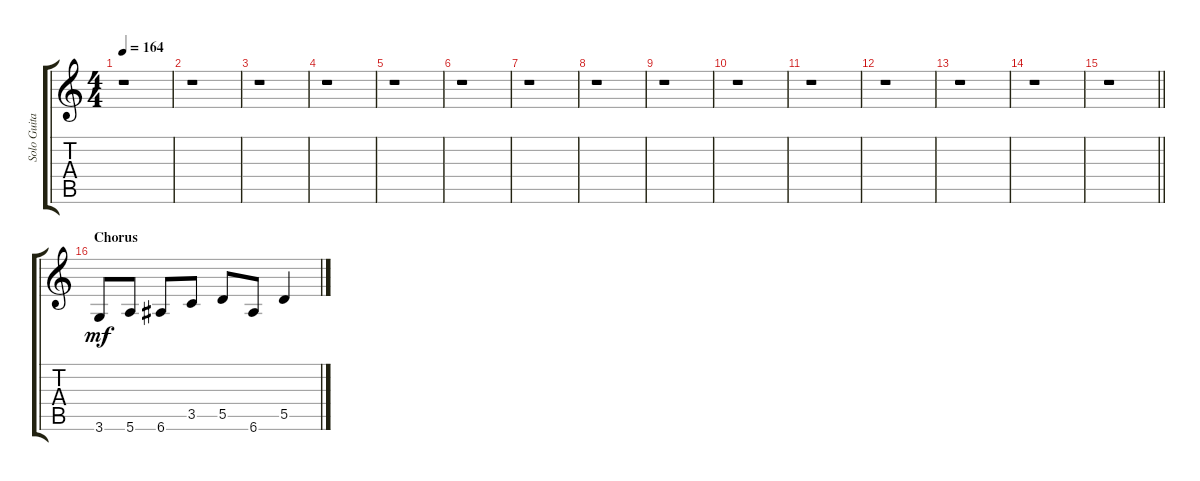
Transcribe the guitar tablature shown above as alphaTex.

\track ("Solo Guitar 2 (Ritchie Blackmore)" "Solo Guita") {instrument overdrivenguitar}
\staff {score tabs}
\tuning (E4 B3 G3 D3 A2 E2) {hide}
\ts (4 4)
\tempo 164
\clef g2
\ks c
r.1{dy mp} |
r.1 |
r.1 |
r.1 |
r.1 |
r.1 |
r.1 |
r.1 |
r.1 |
r.1 |
r.1 |
r.1 |
r.1 |
r.1 |
\barLineRight lightlight
r.1 |
\section ("" "Chorus")
3.6.8{dy mf instrument distortionguitar} 5.6.8 6.6.8 3.5.8 5.5.8 6.6.8 5.5.4
